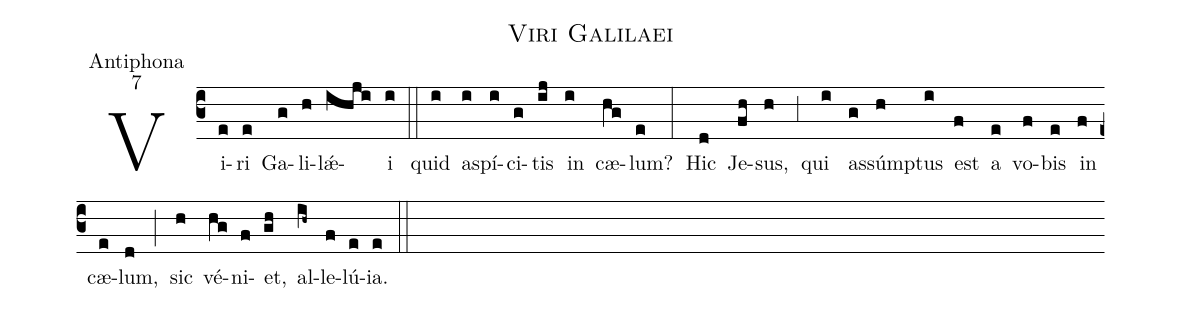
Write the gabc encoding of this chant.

name:Viri Galilaei;
office-part:Antiphona;
mode:7;
%%
(c3) Vi(e)ri(e) Ga(g)li(h)l{<sp>'ae</sp>}(ihji)i(i) (::)
quid(i) a(i)spí(i)ci(g)tis(ij) in(i) cæ(hg)lum?(e) (:)
Hic(d) Je(fh)sus,(h) (,3) qui(i) as(g)súmp(h)tus(i) est(f) a(e) vo(f)bis(e) in(f) cæ(e)lum,(d) (;) sic(h) vé(hg)ni(f)et,(gh) al(ih~)le(f)lú(e)ia.(e) (::)
